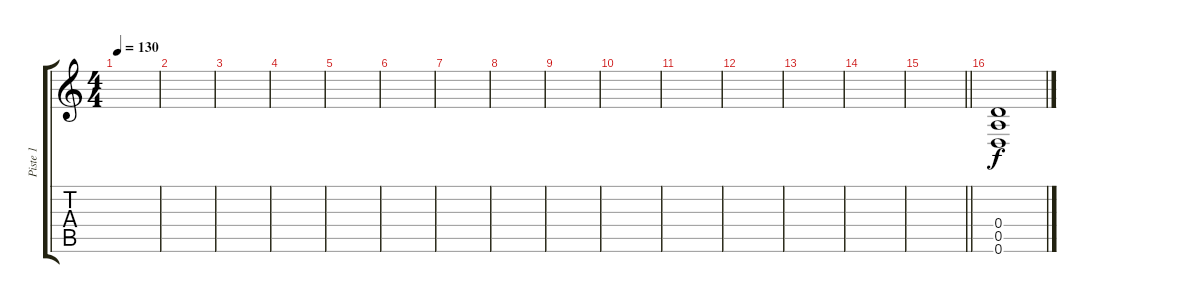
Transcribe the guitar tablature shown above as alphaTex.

\track ("Piste 1" "Piste 1") {mute instrument distortionguitar}
\staff {score tabs}
\tuning (E4 B3 G3 D3 A2 D2) {hide}
\ts (4 4)
\tempo 130
\clef g2
\ks c
|
|
|
|
|
|
|
|
|
|
|
|
|
|
\barLineRight lightlight
|
(0.4 0.5 0.6).1
